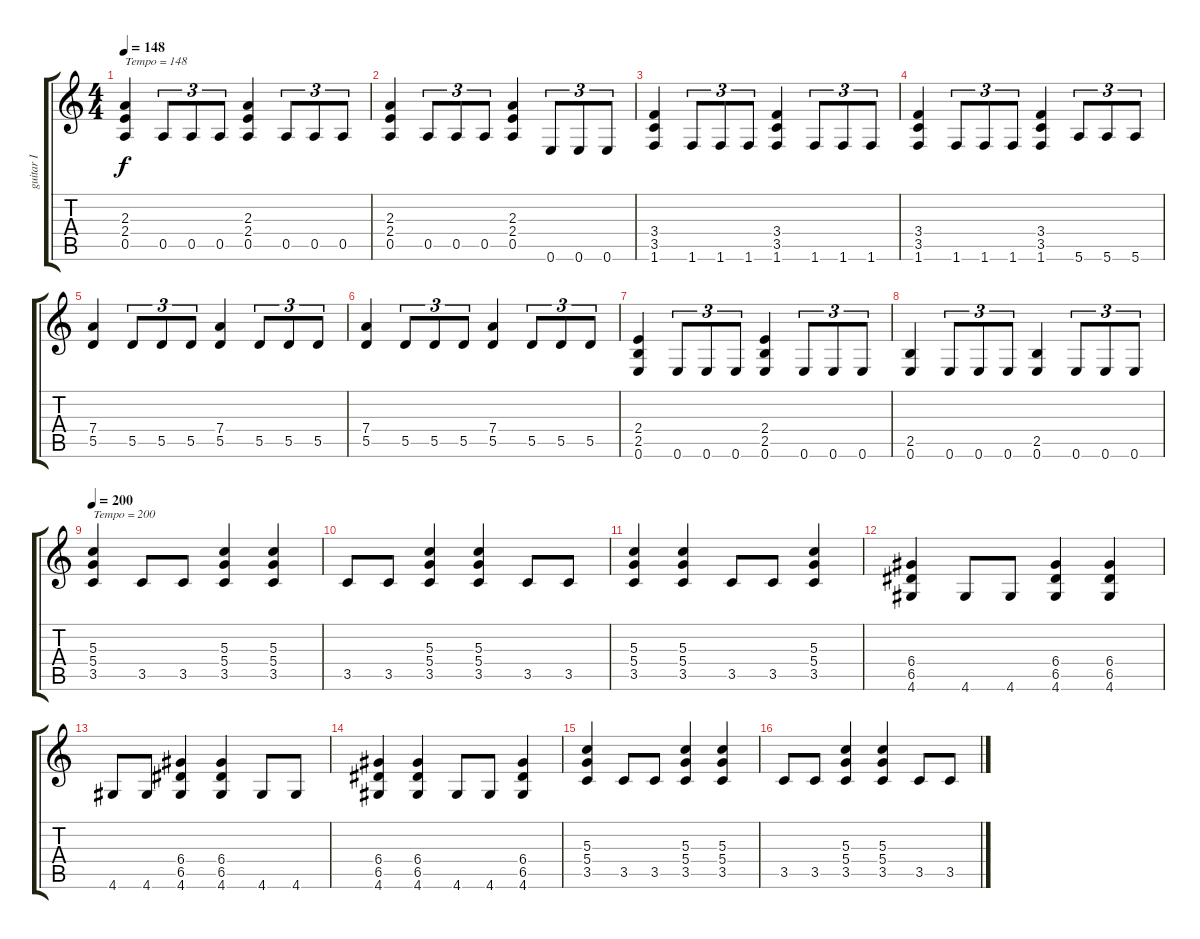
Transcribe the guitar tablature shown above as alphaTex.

\track ("guitar I" "guitar I") {instrument distortionguitar}
\staff {score tabs}
\tuning (E4 B3 G3 D3 A2 E2) {hide}
\ts (4 4)
\tempo 148
\clef g2
\ks c
(2.3 2.4 0.5).4{txt "Tempo = 148" dy f} 0.5.8{tu (3 2)} 0.5.8{tu (3 2)} 0.5.8{tu (3 2)} (2.3 2.4 0.5).4 0.5.8{tu (3 2)} 0.5.8{tu (3 2)} 0.5.8{tu (3 2)} |
(2.3 2.4 0.5).4 0.5.8{tu (3 2)} 0.5.8{tu (3 2)} 0.5.8{tu (3 2)} (2.3 2.4 0.5).4 0.6.8{tu (3 2)} 0.6.8{tu (3 2)} 0.6.8{tu (3 2)} |
(3.4 3.5 1.6).4 1.6.8{tu (3 2)} 1.6.8{tu (3 2)} 1.6.8{tu (3 2)} (3.4 3.5 1.6).4 1.6.8{tu (3 2)} 1.6.8{tu (3 2)} 1.6.8{tu (3 2)} |
(3.4 3.5 1.6).4 1.6.8{tu (3 2)} 1.6.8{tu (3 2)} 1.6.8{tu (3 2)} (3.4 3.5 1.6).4 5.6.8{tu (3 2)} 5.6.8{tu (3 2)} 5.6.8{tu (3 2)} |
(7.4 5.5).4 5.5.8{tu (3 2)} 5.5.8{tu (3 2)} 5.5.8{tu (3 2)} (7.4 5.5).4 5.5.8{tu (3 2)} 5.5.8{tu (3 2)} 5.5.8{tu (3 2)} |
(7.4 5.5).4 5.5.8{tu (3 2)} 5.5.8{tu (3 2)} 5.5.8{tu (3 2)} (7.4 5.5).4 5.5.8{tu (3 2)} 5.5.8{tu (3 2)} 5.5.8{tu (3 2)} |
(2.4 2.5 0.6).4 0.6.8{tu (3 2)} 0.6.8{tu (3 2)} 0.6.8{tu (3 2)} (2.4 2.5 0.6).4 0.6.8{tu (3 2)} 0.6.8{tu (3 2)} 0.6.8{tu (3 2)} |
(2.5 0.6).4 0.6.8{tu (3 2)} 0.6.8{tu (3 2)} 0.6.8{tu (3 2)} (2.5 0.6).4 0.6.8{tu (3 2)} 0.6.8{tu (3 2)} 0.6.8{tu (3 2)} |
\tempo 200
(5.3 5.4 3.5).4{txt "Tempo = 200"} 3.5.8 3.5.8 (5.3 5.4 3.5).4 (5.3 5.4 3.5).4 |
3.5.8 3.5.8 (5.3 5.4 3.5).4 (5.3 5.4 3.5).4 3.5.8 3.5.8 |
(5.3 5.4 3.5).4 (5.3 5.4 3.5).4 3.5.8 3.5.8 (5.3 5.4 3.5).4 |
(6.4 6.5 4.6).4 4.6.8 4.6.8 (6.4 6.5 4.6).4 (6.4 6.5 4.6).4 |
4.6.8 4.6.8 (6.4 6.5 4.6).4 (6.4 6.5 4.6).4 4.6.8 4.6.8 |
(6.4 6.5 4.6).4 (6.4 6.5 4.6).4 4.6.8 4.6.8 (6.4 6.5 4.6).4 |
(5.3 5.4 3.5).4 3.5.8 3.5.8 (5.3 5.4 3.5).4 (5.3 5.4 3.5).4 |
3.5.8 3.5.8 (5.3 5.4 3.5).4 (5.3 5.4 3.5).4 3.5.8 3.5.8
